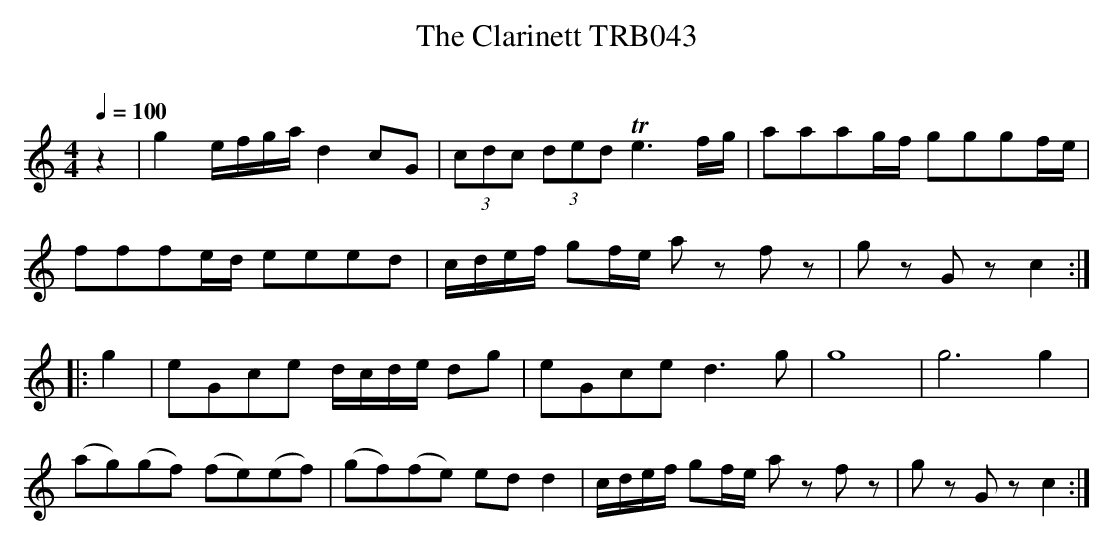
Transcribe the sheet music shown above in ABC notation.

X:1
T:Clarinett TRB043, The
Q:1/4=100
L:1/8
M:4/4
O:
K:C
z2 | g2 e/f/g/a/ d2 cG | (3cdc (3ded Te3 f/g/ | aaag/f/ gggf/e/ |
fffe/d/ eeed | c/d/e/f/ gf/e/ a z f z | g z G z c2 :|
|:g2 | eGce d/c/d/e/ dg | eGce d3 g | g8 | g6 g2 |
(ag)(gf) (fe)(ef) | (gf)(fe) ed d2 | c/d/e/f/ gf/e/ a z f z | g z G z c2 :|
